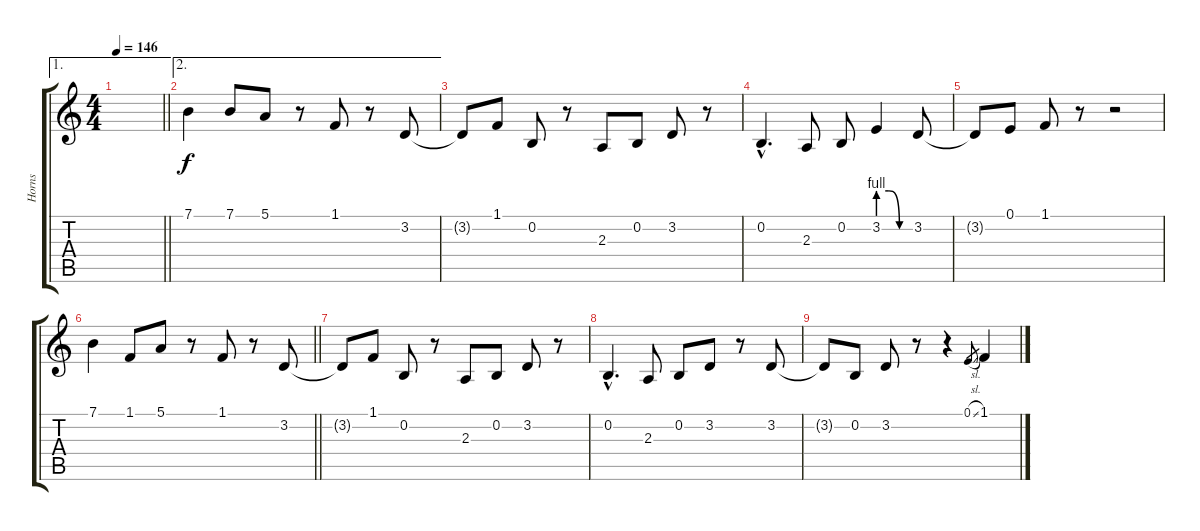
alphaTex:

\track ("Horns" "Horns") {instrument brasssection}
\staff {score tabs}
\tuning (E4 B3 G3 D3 A2 E2) {hide}
\ae 1
\ts (4 4)
\tempo 146
\clef g2
\barLineRight lightlight
\ks c
|
\ae 2
7.1.4 7.1.8 5.1.8 r.8 1.1.8 r.8 3.2.8 |
3.2{t}.8 1.1.8 0.2.8 r.8 2.3.8 0.2.8 3.2.8 r.8 |
0.2{hac}.4{d} 2.3.8 0.2.8 3.2{be (custom 0 4 20 4 40 0 60 0)}.4 3.2.8 |
3.2{t}.8 0.1.8 1.1.8 r.8 r.2 |
\barLineRight lightlight
7.1.4 1.1.8 5.1.8 r.8 1.1.8 r.8 3.2.8 |
3.2{t}.8 1.1.8 0.2.8 r.8 2.3.8 0.2.8 3.2.8 r.8 |
0.2{hac}.4{d} 2.3.8 0.2.8 3.2.8 r.8 3.2.8 |
3.2{t}.8 0.2.8 3.2.8 r.8 r.4 0.1{sl}.8{gr} 1.1.4
